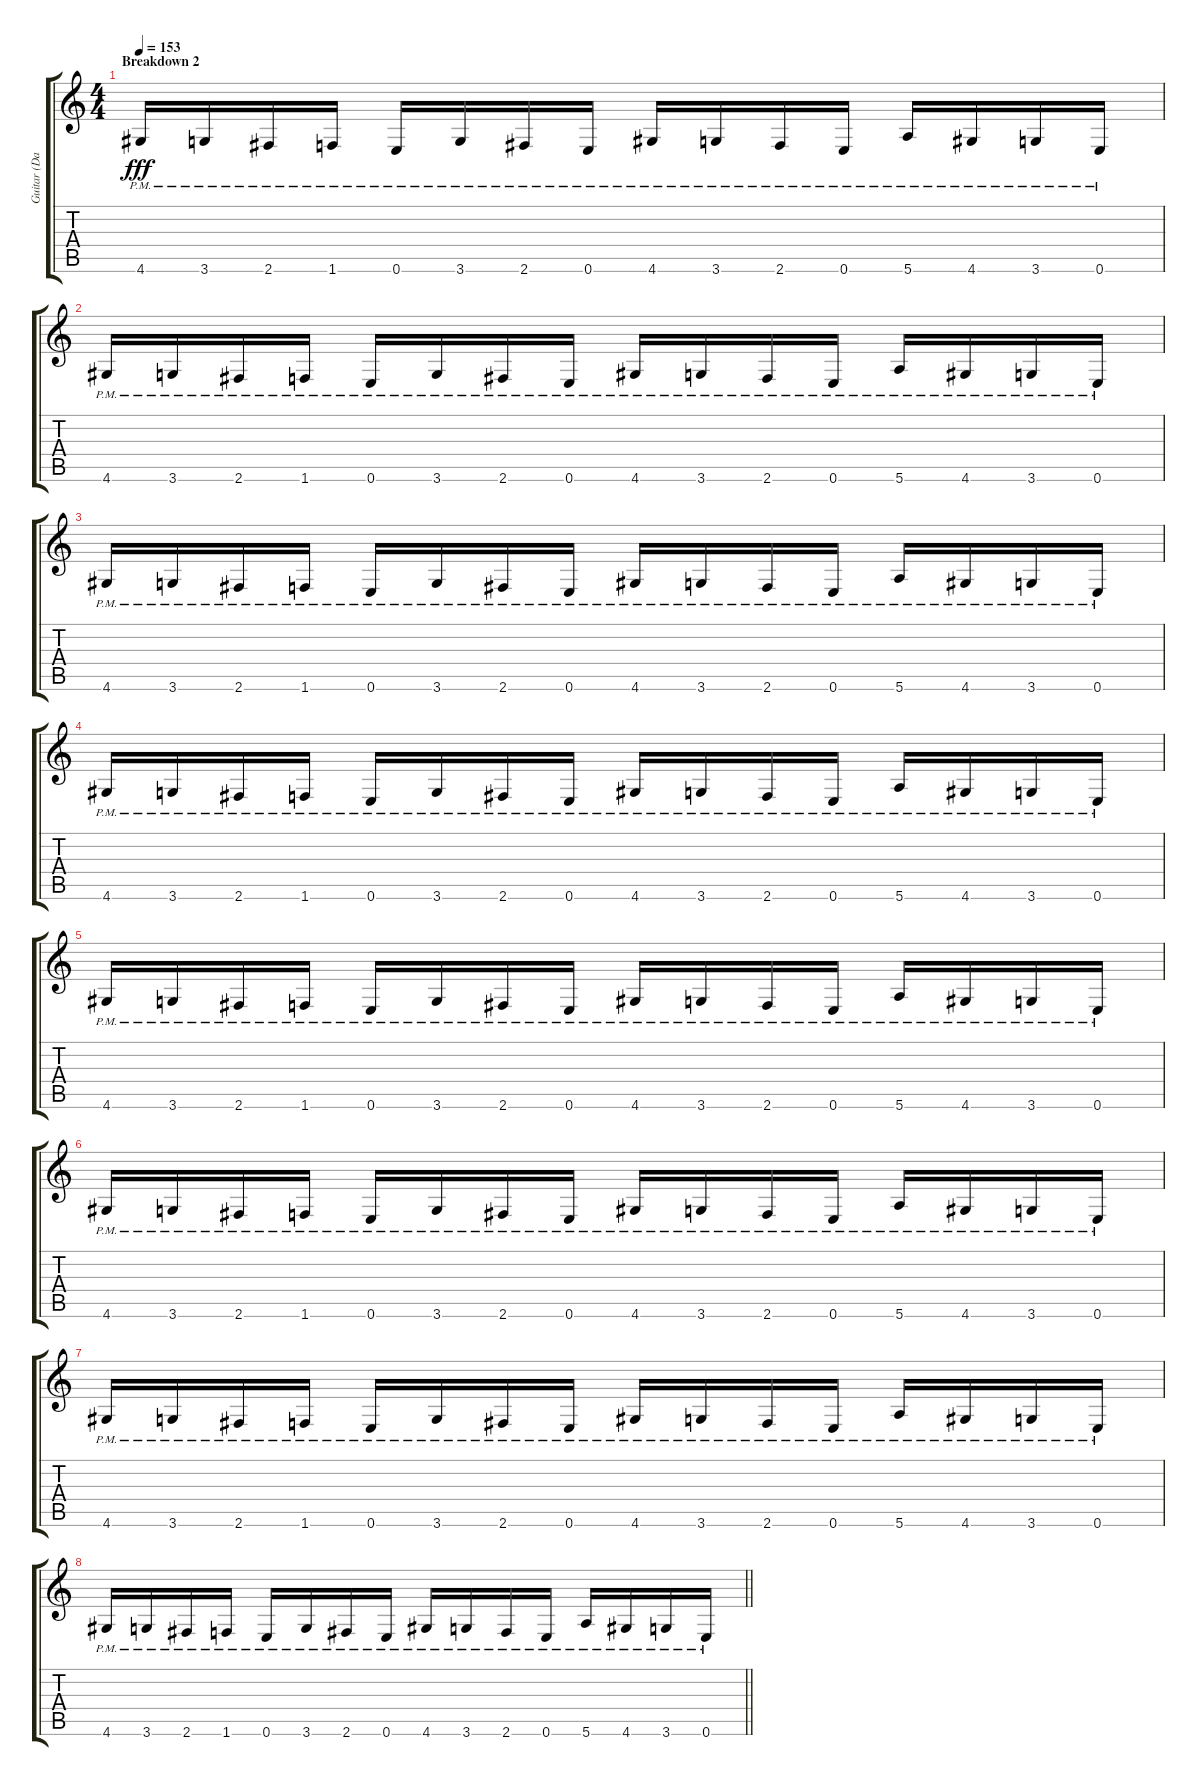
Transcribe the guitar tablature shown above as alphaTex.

\track ("Guitar (Dave)" "Guitar (Da") {instrument distortionguitar}
\staff {score tabs}
\tuning (E4 B3 G3 D3 A2 E2) {hide}
\ts (4 4)
\section ("" "Breakdown 2")
\tempo 153
\clef g2
\ks c
4.6{pm}.16{dy fff} 3.6{pm}.16 2.6{pm}.16 1.6{pm}.16 0.6{pm}.16 3.6{pm}.16 2.6{pm}.16 0.6{pm}.16 4.6{pm}.16 3.6{pm}.16 2.6{pm}.16 0.6{pm}.16 5.6{pm}.16 4.6{pm}.16 3.6{pm}.16 0.6{pm}.16 |
4.6{pm}.16 3.6{pm}.16 2.6{pm}.16 1.6{pm}.16 0.6{pm}.16 3.6{pm}.16 2.6{pm}.16 0.6{pm}.16 4.6{pm}.16 3.6{pm}.16 2.6{pm}.16 0.6{pm}.16 5.6{pm}.16 4.6{pm}.16 3.6{pm}.16 0.6{pm}.16 |
4.6{pm}.16 3.6{pm}.16 2.6{pm}.16 1.6{pm}.16 0.6{pm}.16 3.6{pm}.16 2.6{pm}.16 0.6{pm}.16 4.6{pm}.16 3.6{pm}.16 2.6{pm}.16 0.6{pm}.16 5.6{pm}.16 4.6{pm}.16 3.6{pm}.16 0.6{pm}.16 |
4.6{pm}.16 3.6{pm}.16 2.6{pm}.16 1.6{pm}.16 0.6{pm}.16 3.6{pm}.16 2.6{pm}.16 0.6{pm}.16 4.6{pm}.16 3.6{pm}.16 2.6{pm}.16 0.6{pm}.16 5.6{pm}.16 4.6{pm}.16 3.6{pm}.16 0.6{pm}.16 |
4.6{pm}.16 3.6{pm}.16 2.6{pm}.16 1.6{pm}.16 0.6{pm}.16 3.6{pm}.16 2.6{pm}.16 0.6{pm}.16 4.6{pm}.16 3.6{pm}.16 2.6{pm}.16 0.6{pm}.16 5.6{pm}.16 4.6{pm}.16 3.6{pm}.16 0.6{pm}.16 |
4.6{pm}.16 3.6{pm}.16 2.6{pm}.16 1.6{pm}.16 0.6{pm}.16 3.6{pm}.16 2.6{pm}.16 0.6{pm}.16 4.6{pm}.16 3.6{pm}.16 2.6{pm}.16 0.6{pm}.16 5.6{pm}.16 4.6{pm}.16 3.6{pm}.16 0.6{pm}.16 |
4.6{pm}.16 3.6{pm}.16 2.6{pm}.16 1.6{pm}.16 0.6{pm}.16 3.6{pm}.16 2.6{pm}.16 0.6{pm}.16 4.6{pm}.16 3.6{pm}.16 2.6{pm}.16 0.6{pm}.16 5.6{pm}.16 4.6{pm}.16 3.6{pm}.16 0.6{pm}.16 |
\barLineRight lightlight
4.6{pm}.16 3.6{pm}.16 2.6{pm}.16 1.6{pm}.16 0.6{pm}.16 3.6{pm}.16 2.6{pm}.16 0.6{pm}.16 4.6{pm}.16 3.6{pm}.16 2.6{pm}.16 0.6{pm}.16 5.6{pm}.16 4.6{pm}.16 3.6{pm}.16 0.6{pm}.16
